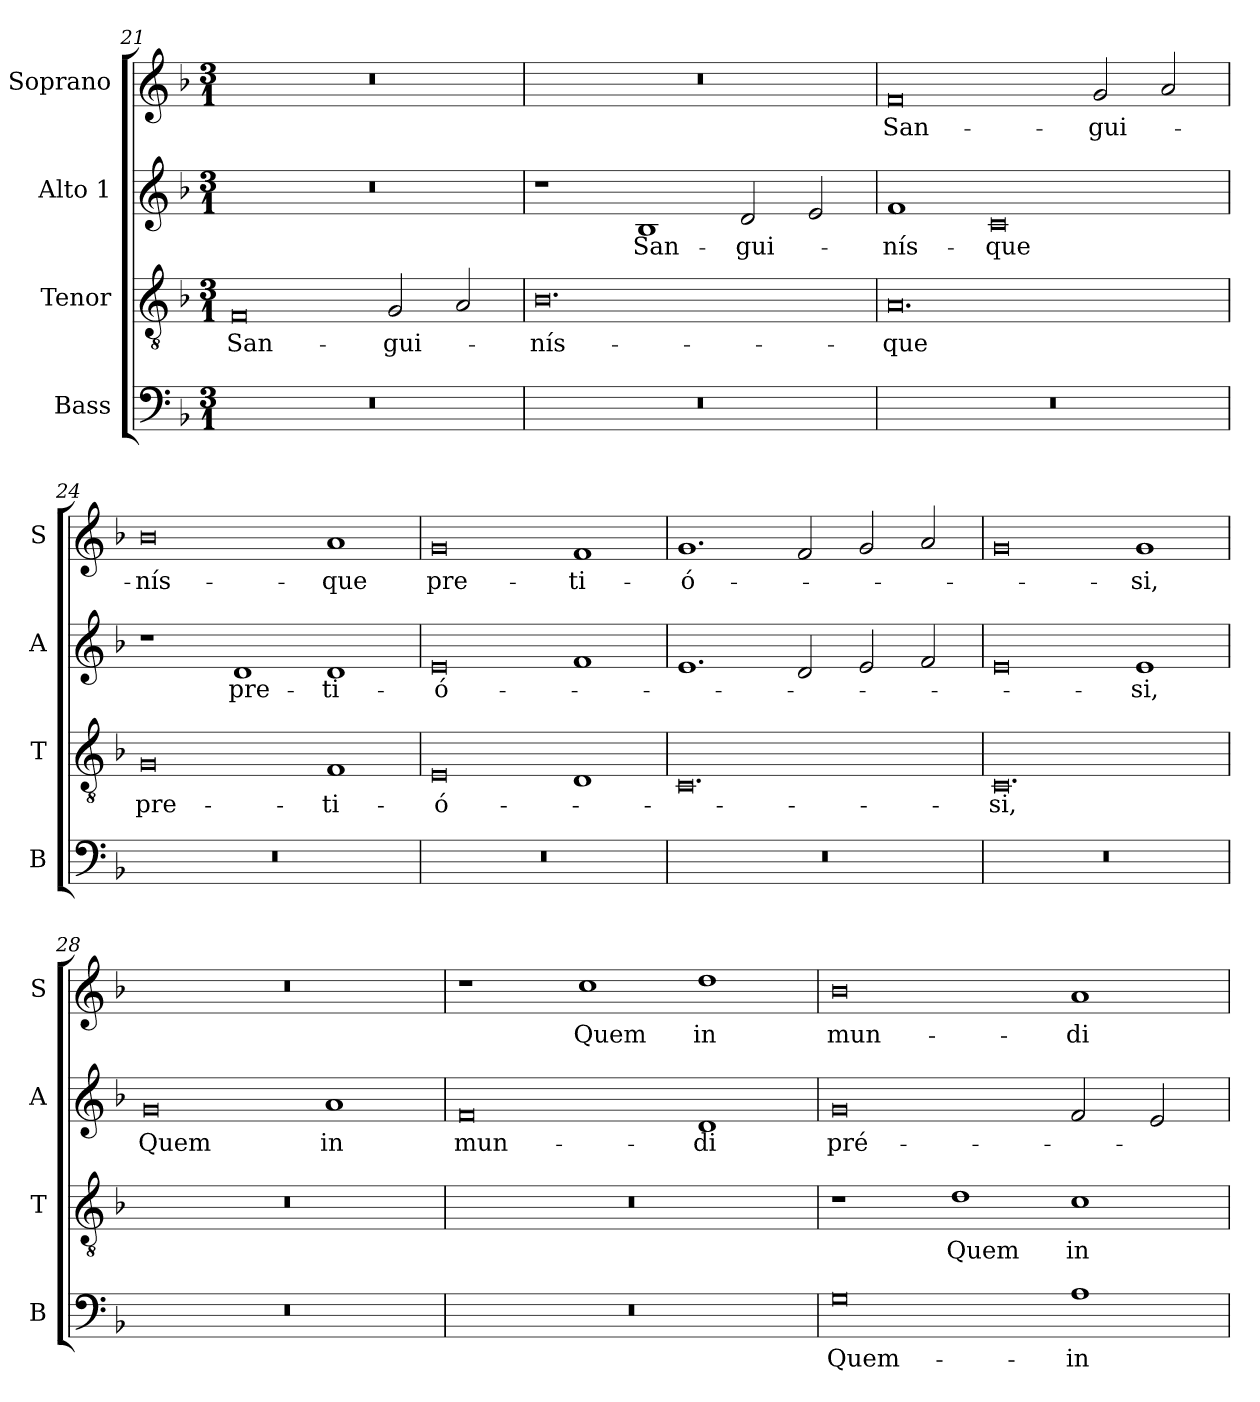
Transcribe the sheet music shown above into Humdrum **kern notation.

**kern	**text	**kern	**text	**kern	**text	**kern	**text
*part4	*part4	*part3	*part3	*part2	*part2	*part1	*part1
*staff4	*staff4	*staff3	*staff3	*staff2	*staff2	*staff1	*staff1
*I"Bass	*	*I"Tenor	*	*I"Alto 1	*	*I"Soprano	*
*I'B	*	*I'T	*	*I'A	*	*I'S	*
*clefF4	*	*clefGv2	*	*clefG2	*	*clefG2	*
*k[b-]	*	*k[b-]	*	*k[b-]	*	*k[b-]	*
*F:	*	*F:	*	*F:	*	*F:	*
*M3/1	*	*M3/1	*	*M3/1	*	*M3/1	*
=21	=21	=21	=21	=21	=21	=21	=21
0.r	.	0F	San-	0.r	.	0.r	.
.	.	2G/	-gui-	.	.	.	.
.	.	2A/	.	.	.	.	.
=22	=22	=22	=22	=22	=22	=22	=22
0.r	.	0.B-	-nís-	1r	.	0.r	.
.	.	.	.	1B-	San-	.	.
.	.	.	.	2d/	-gui-	.	.
.	.	.	.	2e/	.	.	.
=23	=23	=23	=23	=23	=23	=23	=23
0.r	.	0.A	-que	1f	-nís-	0f	San-
.	.	.	.	0c	-que	.	.
.	.	.	.	.	.	2g/	-gui-
.	.	.	.	.	.	2a/	.
=24	=24	=24	=24	=24	=24	=24	=24
0.r	.	0G	pre-	1r	.	0b-	-nís-
.	.	.	.	1d	pre-	.	.
.	.	1F	-ti-	1d	-ti-	1a	-que
!!LO:LB:g=z
=25	=25	=25	=25	=25	=25	=25	=25
0.r	.	0E	-ó-	0e	-ó-	0g	pre-
.	.	1D	.	1f	.	1f	-ti-
=26	=26	=26	=26	=26	=26	=26	=26
0.r	.	0.C	.	1.e	.	1.g	-ó-
.	.	.	.	2d/	.	2f/	.
.	.	.	.	2e/	.	2g/	.
.	.	.	.	2f/	.	2a/	.
=27	=27	=27	=27	=27	=27	=27	=27
0.r	.	0.C	-si,	0e	.	0g	.
.	.	.	.	1e	-si,	1g	-si,
=28	=28	=28	=28	=28	=28	=28	=28
0.r	.	0.r	.	0g	Quem	0.r	.
.	.	.	.	1a	in	.	.
=29	=29	=29	=29	=29	=29	=29	=29
0.r	.	0.r	.	0f	mun-	1r	.
.	.	.	.	.	.	1cc	Quem
.	.	.	.	1d	-di	1dd	in
=30	=30	=30	=30	=30	=30	=30	=30
0G	Quem-	1r	.	0g	pré-	0b-	mun-
.	.	1d	Quem	.	.	.	.
1A	in	1c	in	2f/	.	1a	-di
.	.	.	.	2e/	.	.	.
=	=	=	=	=	=	=	=
*-	*-	*-	*-	*-	*-	*-	*-
